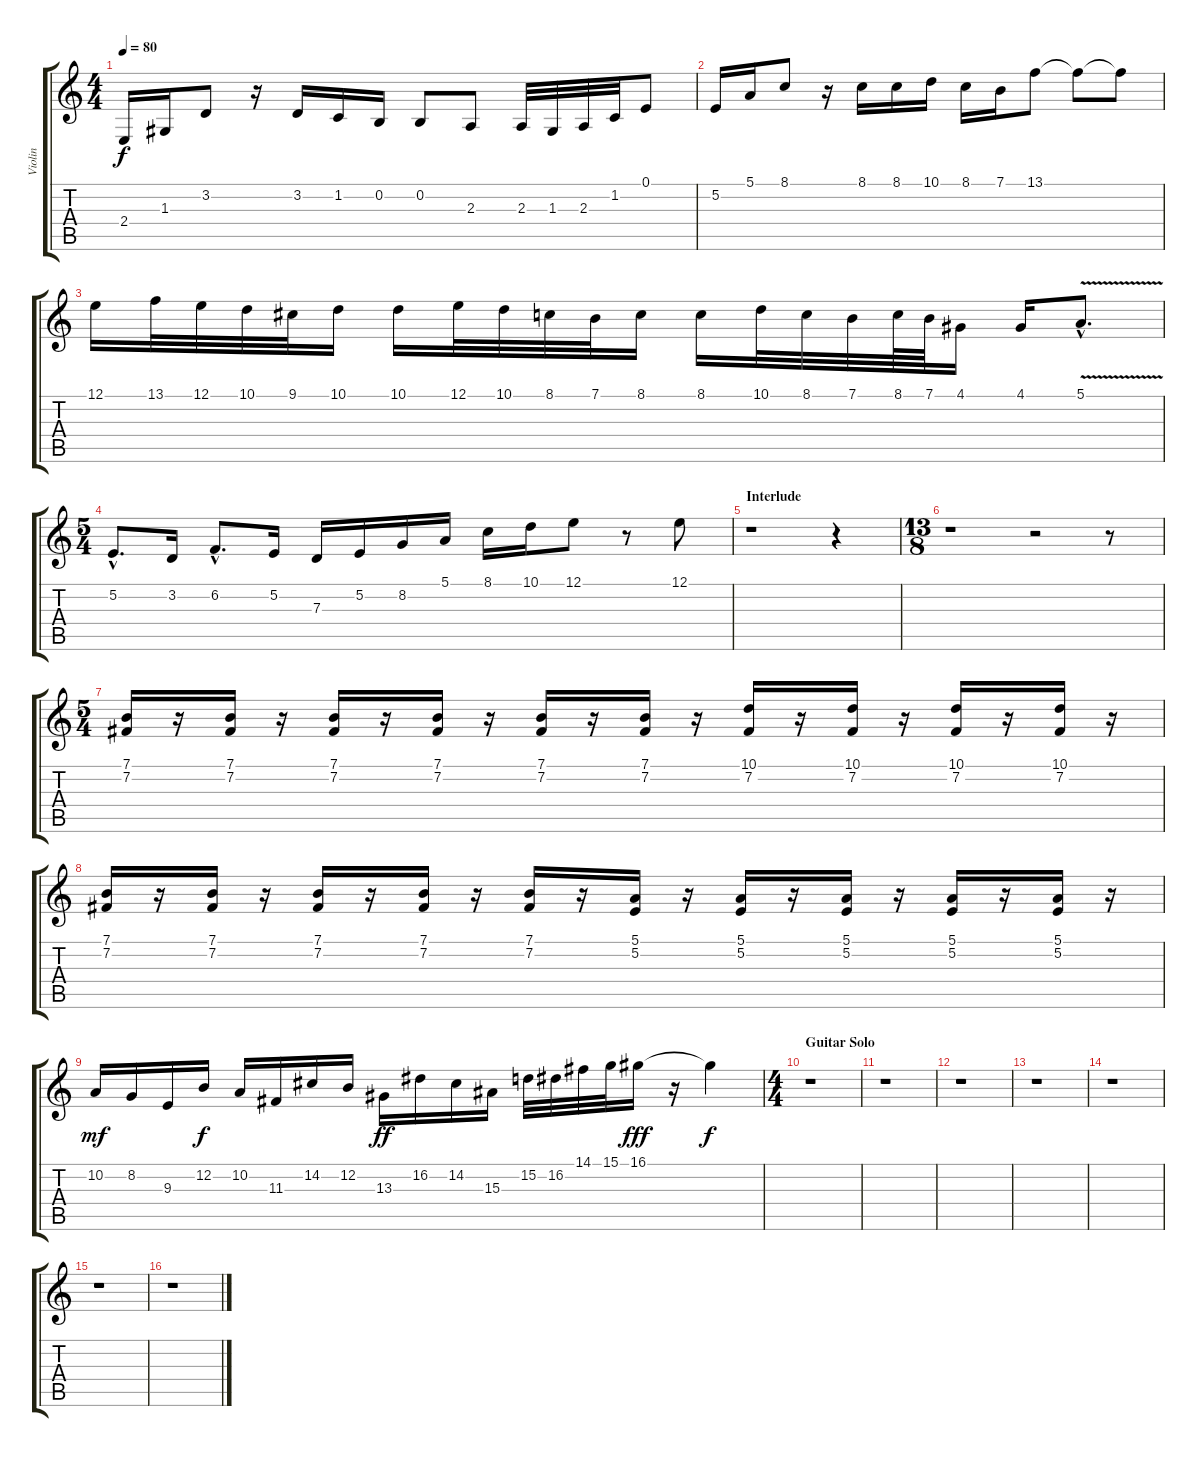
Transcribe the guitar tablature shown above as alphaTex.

\track ("Violin" "Violin") {instrument violin}
\staff {score tabs}
\tuning (E4 B3 G3 D3 A2 E2) {hide}
\ts (4 4)
\tempo 80
\clef g2
\ks c
2.4.16{dy f} 1.3.16 3.2.8 r.16 3.2.16 1.2.16 0.2.16 0.2.8 2.3.8 2.3.32 1.3.32 2.3.32 1.2.32 0.1.8 |
5.2.16 5.1.16 8.1.8 r.16 8.1.16 8.1.16 10.1.16 8.1.16 7.1.16 13.1.8 13.1{t}.8 13.1{t}.8 |
12.1.16 13.1.32 12.1.32 10.1.32 9.1.32 10.1.16 10.1.16 12.1.32 10.1.32 8.1.32 7.1.32 8.1.16 8.1.16 10.1.32 8.1.32 7.1.32 8.1.64 7.1.64 4.1.16 4.1.16 5.1{v hac}.8{d} |
\ts (5 4)
5.2{hac}.8{d} 3.2.16 6.2{hac}.8{d} 5.2.16 7.3.16 5.2.16 8.2.16 5.1.16 8.1.16 10.1.16 12.1.8 r.8 12.1.8 |
\section ("" "Interlude")
r.1 r.4 |
\ts (13 8)
r.1 r.2 r.8 |
\ts (5 4)
(7.1 7.2).16{volume 9} r.16 (7.1 7.2).16 r.16 (7.1 7.2).16 r.16 (7.1 7.2).16 r.16 (7.1 7.2).16 r.16 (7.1 7.2).16 r.16 (10.1 7.2).16 r.16 (10.1 7.2).16 r.16 (10.1 7.2).16 r.16 (10.1 7.2).16 r.16 |
(7.1 7.2).16 r.16 (7.1 7.2).16 r.16 (7.1 7.2).16 r.16 (7.1 7.2).16 r.16 (7.1 7.2).16 r.16 (5.1 5.2).16 r.16 (5.1 5.2).16 r.16 (5.1 5.2).16 r.16 (5.1 5.2).16 r.16 (5.1 5.2).16 r.16 |
10.2.16{dy mf} 8.2.16 9.3.16 12.2.16{dy f} 10.2.16 11.3.16 14.2.16 12.2.16 13.3.16{dy ff} 16.2.16 14.2.16 15.3.16 15.2.32 16.2.32 14.1.32 15.1.32 16.1.16{dy fff} r.16 16.1{t}.4{dy f} |
\ts (4 4)
\section ("" "Guitar Solo")
r.1 |
r.1 |
r.1 |
r.1 |
r.1 |
r.1 |
r.1
